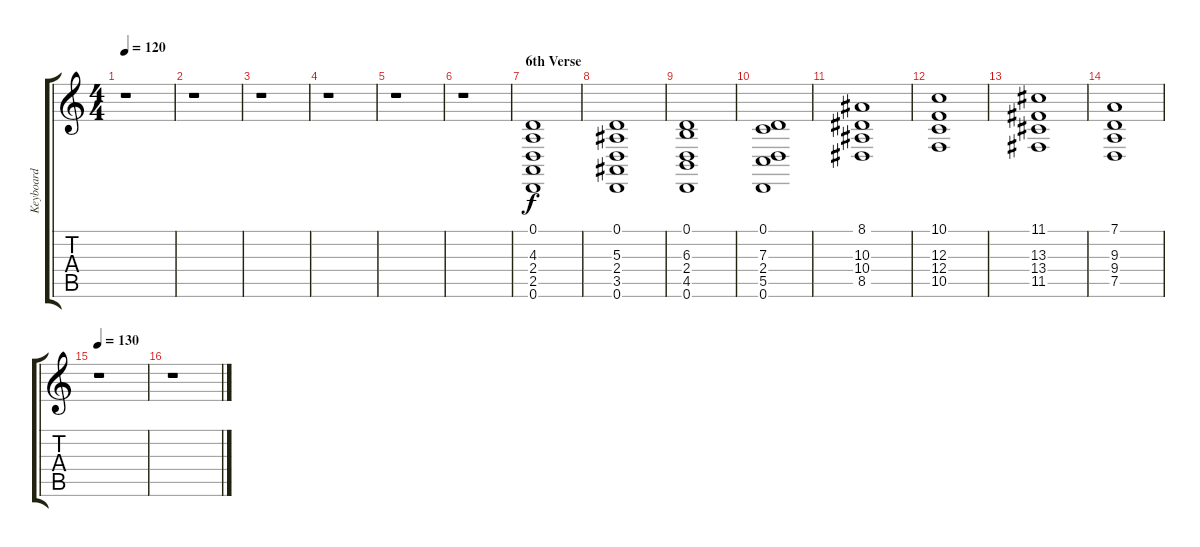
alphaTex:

\track ("Keyboard" "Keyboard") {instrument choiraahs}
\staff {score tabs}
\tuning (D4 A3 F3 C3 G2 D2) {hide}
\ts (4 4)
\tempo 120
\clef g2
\ks c
r.1{dy f} |
r.1 |
r.1 |
r.1 |
r.1 |
r.1 |
\section ("" "6th Verse")
(0.1 4.3 2.4 2.5 0.6).1{volume 11 instrument choiraahs} |
(0.1 5.3 2.4 3.5 0.6).1 |
(0.1 6.3 2.4 4.5 0.6).1 |
(0.1 7.3 2.4 5.5 0.6).1 |
(8.1 10.3 10.4 8.5).1 |
(10.1 12.3 12.4 10.5).1 |
(11.1 13.3 13.4 11.5).1 |
(7.1 9.3 9.4 7.5).1 |
\tempo 130
r.1 |
r.1
